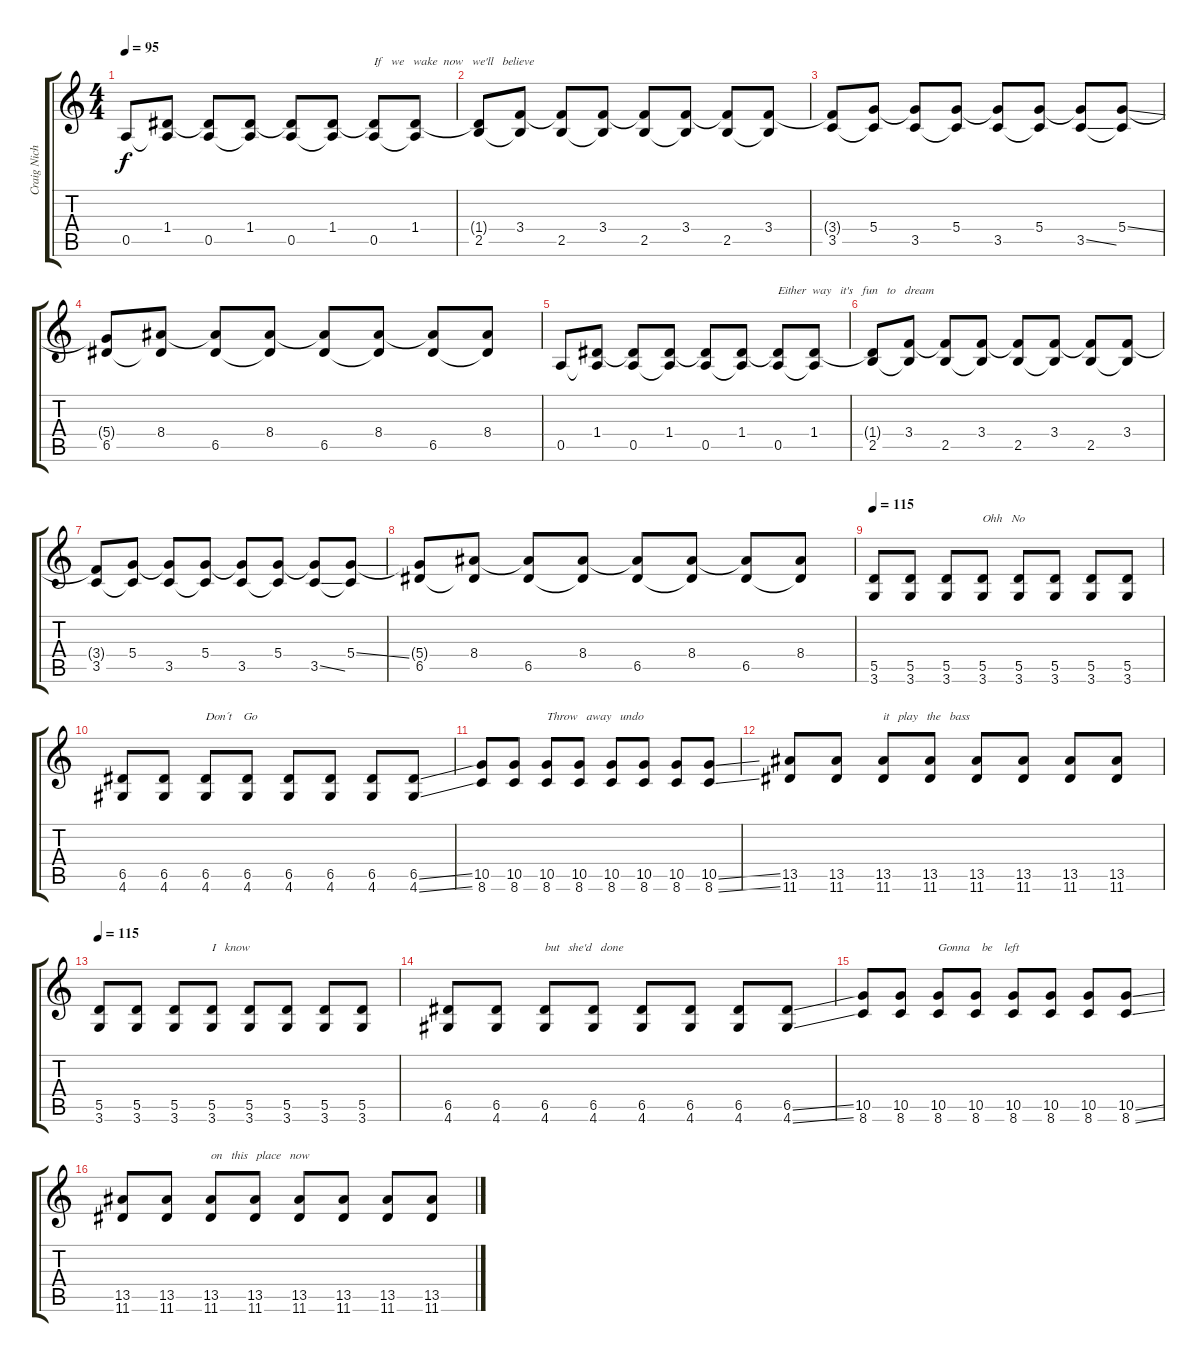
\track ("Craig Nicholls" "Craig Nich") {instrument electricguitarclean}
\staff {score tabs}
\tuning (E4 B3 G3 D3 A2 E2) {hide}
\ts (4 4)
\tempo 95
\clef g2
\ks c
0.5.8{dy f} (1.4 0.5{t}).8 (1.4{t} 0.5).8 (1.4 0.5{t}).8 (1.4{t} 0.5).8 (1.4 0.5{t}).8 (1.4{t} 0.5).8{txt "If   we   wake  now   we'll   believe "} (1.4 0.5{t}).8 |
(1.4{t} 2.5).8 (3.4 2.5{t}).8 (3.4{t} 2.5).8 (3.4 2.5{t}).8 (3.4{t} 2.5).8 (3.4 2.5{t}).8 (3.4{t} 2.5).8 (3.4 2.5{t}).8 |
(3.4{t} 3.5).8 (5.4 3.5{t}).8 (5.4{t} 3.5).8 (5.4 3.5{t}).8 (5.4{t} 3.5).8 (5.4 3.5{t}).8 (5.4{t} 3.5{ss}).8 (5.4{ss} 3.5{t}).8 |
(5.4{t} 6.5).8 (8.4 6.5{t}).8 (8.4{t} 6.5).8 (8.4 6.5{t}).8 (8.4{t} 6.5).8 (8.4 6.5{t}).8 (8.4{t} 6.5).8 (8.4 6.5{t}).8 |
0.5.8 (1.4 0.5{t}).8 (1.4{t} 0.5).8 (1.4 0.5{t}).8 (1.4{t} 0.5).8 (1.4 0.5{t}).8 (1.4{t} 0.5).8{txt "Either  way   it's   fun   to   dream "} (1.4 0.5{t}).8 |
(1.4{t} 2.5).8 (3.4 2.5{t}).8 (3.4{t} 2.5).8 (3.4 2.5{t}).8 (3.4{t} 2.5).8 (3.4 2.5{t}).8 (3.4{t} 2.5).8 (3.4 2.5{t}).8 |
(3.4{t} 3.5).8 (5.4 3.5{t}).8 (5.4{t} 3.5).8 (5.4 3.5{t}).8 (5.4{t} 3.5).8 (5.4 3.5{t}).8 (5.4{t} 3.5{ss}).8 (5.4{ss} 3.5{t}).8 |
(5.4{t} 6.5).8 (8.4 6.5{t}).8 (8.4{t} 6.5).8 (8.4 6.5{t}).8 (8.4{t} 6.5).8 (8.4 6.5{t}).8 (8.4{t} 6.5).8 (8.4 6.5{t}).8 |
\tempo 115
(5.5 3.6).8{instrument distortionguitar} (5.5 3.6).8 (5.5 3.6).8 (5.5 3.6).8{txt "Ohh   No"} (5.5 3.6).8 (5.5 3.6).8 (5.5 3.6).8 (5.5 3.6).8 |
(6.5 4.6).8 (6.5 4.6).8 (6.5 4.6).8{txt "Don´t    Go"} (6.5 4.6).8 (6.5 4.6).8 (6.5 4.6).8 (6.5 4.6).8 (6.5{ss} 4.6{ss}).8 |
(10.5 8.6).8 (10.5 8.6).8 (10.5 8.6).8{txt "Throw   away   undo "} (10.5 8.6).8 (10.5 8.6).8 (10.5 8.6).8 (10.5 8.6).8 (10.5{ss} 8.6{ss}).8 |
(13.5 11.6).8 (13.5 11.6).8 (13.5 11.6).8{txt "it   play   the   bass "} (13.5 11.6).8 (13.5 11.6).8 (13.5 11.6).8 (13.5 11.6).8 (13.5 11.6).8 |
\tempo 115
(5.5 3.6).8 (5.5 3.6).8 (5.5 3.6).8 (5.5 3.6).8{txt "I   know"} (5.5 3.6).8 (5.5 3.6).8 (5.5 3.6).8 (5.5 3.6).8 |
(6.5 4.6).8 (6.5 4.6).8 (6.5 4.6).8{txt "but   she'd   done "} (6.5 4.6).8 (6.5 4.6).8 (6.5 4.6).8 (6.5 4.6).8 (6.5{ss} 4.6{ss}).8 |
(10.5 8.6).8 (10.5 8.6).8 (10.5 8.6).8{txt "Gonna    be    left "} (10.5 8.6).8 (10.5 8.6).8 (10.5 8.6).8 (10.5 8.6).8 (10.5{ss} 8.6{ss}).8 |
(13.5 11.6).8 (13.5 11.6).8 (13.5 11.6).8{txt "on   this   place   now"} (13.5 11.6).8 (13.5 11.6).8 (13.5 11.6).8 (13.5 11.6).8 (13.5 11.6).8
